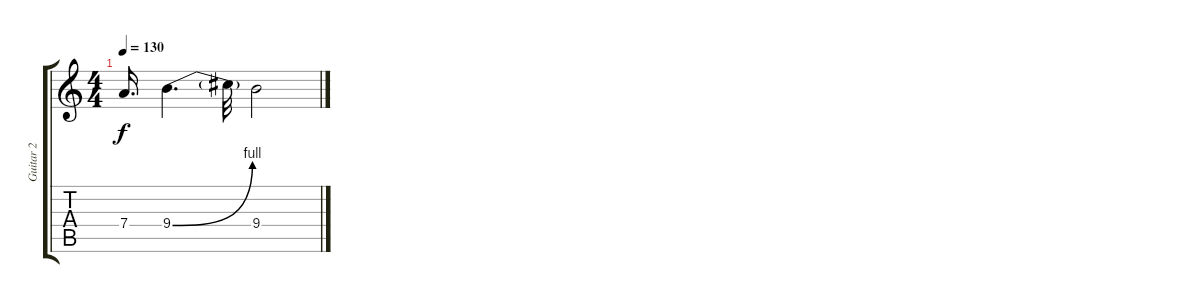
\track ("Guitar 2" "Guitar 2") {instrument distortionguitar}
\staff {score tabs}
\tuning (E4 B3 G3 D3 A2 E2) {hide}
\ts (4 4)
\tempo 130
\clef g2
\ks c
7.4{t}.16{d dy f} 9.4{be (bend 0 0 60 4)}.4{d} 9.4{t}.32 9.4.2
